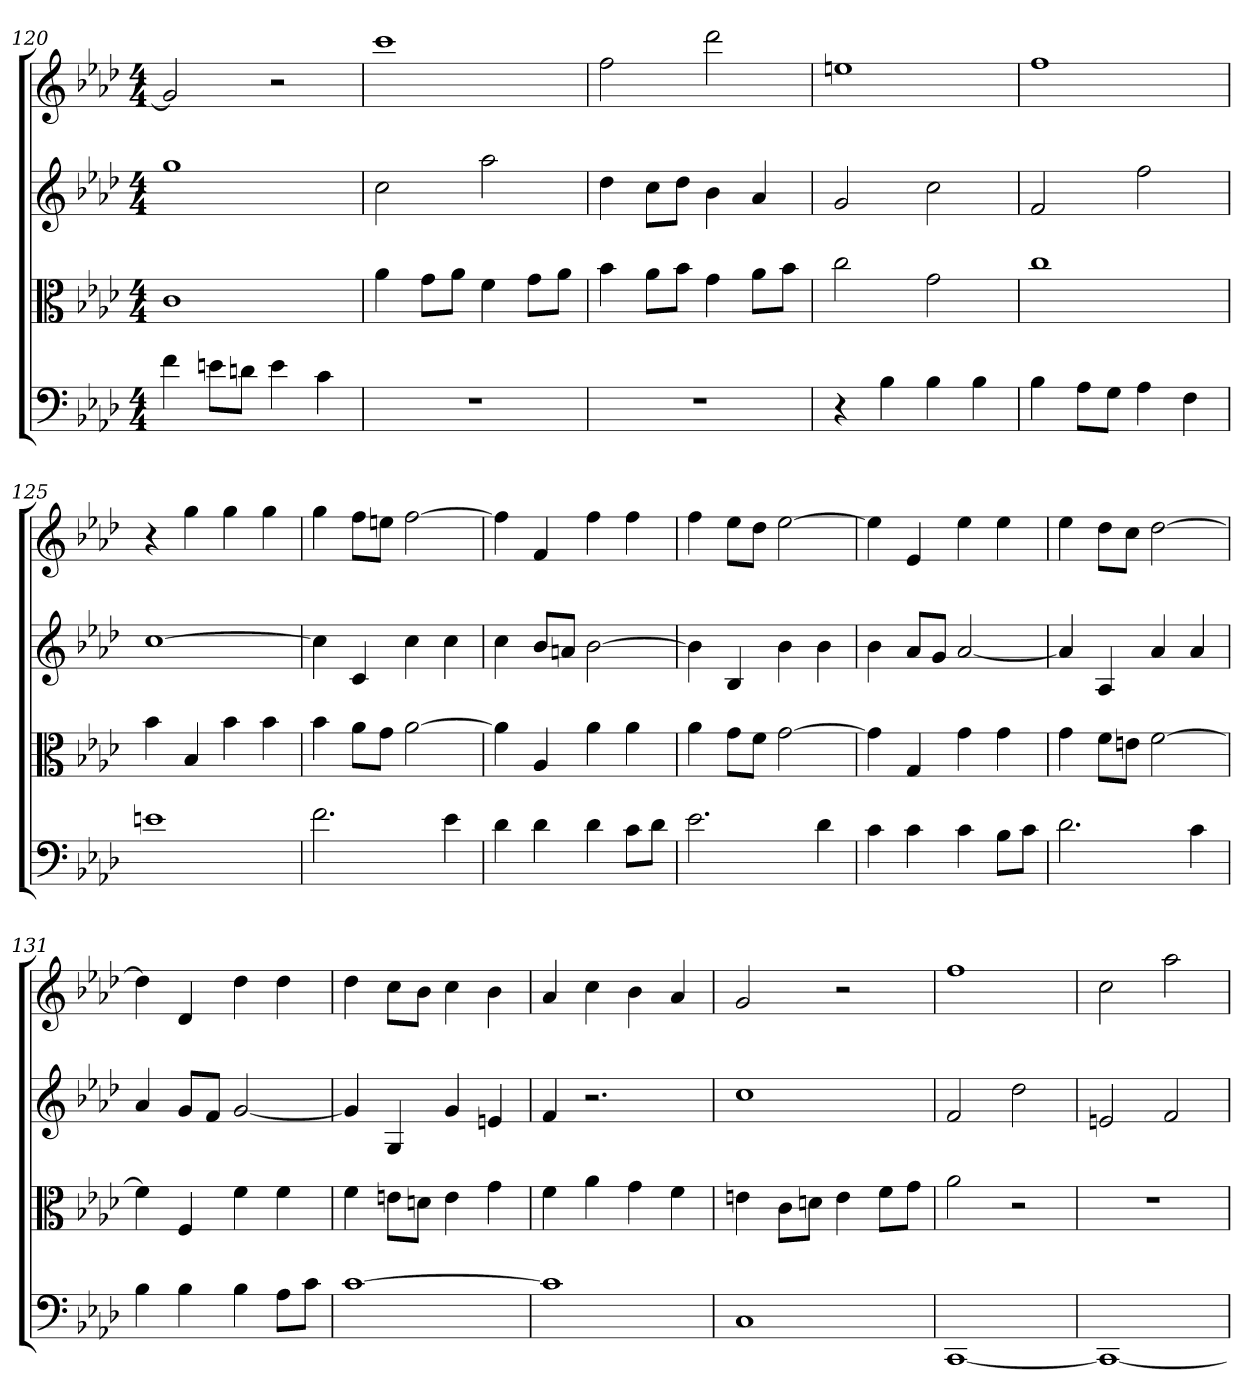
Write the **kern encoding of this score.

**kern	**kern	**kern	**kern
*part4	*part3	*part2	*part1
*staff4	*staff3	*staff2	*staff1
*clefF4	*clefC3	*clefG2	*clefG2
*k[b-e-a-d-]	*k[b-e-a-d-]	*k[b-e-a-d-]	*k[b-e-a-d-]
*f:	*f:	*f:	*f:
*M4/4	*M4/4	*M4/4	*M4/4
=120	=120	=120	=120
4f	1c	1gg	2g]
8en\L	.	.	.
8dn\J	.	.	.
4e	.	.	2r
4c	.	.	.
=121	=121	=121	=121
1r	4a-	2cc	1ccc
.	8g\L	.	.
.	8a-\J	.	.
.	4f	2aa-	.
.	8g\L	.	.
.	8a-\J	.	.
=122	=122	=122	=122
1r	4b-	4dd-	2ff
.	8a-\L	8cc\L	.
.	8b-\J	8dd-\J	.
.	4g	4b-	2ddd-
.	8a-\L	4a-	.
.	8b-\J	.	.
=123	=123	=123	=123
4r	2cc	2g	1een
4B-	.	.	.
4B-	2g	2cc	.
4B-	.	.	.
=124	=124	=124	=124
4B-	1cc	2f	1ff
8A-\L	.	.	.
8G\J	.	.	.
4A-	.	2ff	.
4F	.	.	.
=125	=125	=125	=125
1en	4b-	[1cc	4r
.	4B-	.	4gg
.	4b-	.	4gg
.	4b-	.	4gg
=126	=126	=126	=126
2.f	4b-	4cc]	4gg
.	8a-\L	4c	8ff\L
.	8g\J	.	8een\J
.	[2a-	4cc	[2ff
4e-	.	4cc	.
=127	=127	=127	=127
4d-	4a-]	4cc	4ff]
4d-	4A-	8b-/L	4f
.	.	8an/J	.
4d-	4a-	[2b-	4ff
8c\L	4a-	.	4ff
8d-\J	.	.	.
=128	=128	=128	=128
2.e-	4a-	4b-]	4ff
.	8g\L	4B-	8ee-\L
.	8f\J	.	8dd-\J
.	[2g	4b-	[2ee-
4d-	.	4b-	.
=129	=129	=129	=129
4c	4g]	4b-	4ee-]
4c	4G	8a-/L	4e-
.	.	8g/J	.
4c	4g	[2a-	4ee-
8B-\L	4g	.	4ee-
8c\J	.	.	.
=130	=130	=130	=130
2.d-	4g	4a-]	4ee-
.	8f\L	4A-	8dd-\L
.	8en\J	.	8cc\J
.	[2f	4a-	[2dd-
4c	.	4a-	.
=131	=131	=131	=131
4B-	4f]	4a-	4dd-]
4B-	4F	8g/L	4d-
.	.	8f/J	.
4B-	4f	[2g	4dd-
8A-\L	4f	.	4dd-
8c\J	.	.	.
=132	=132	=132	=132
[1c	4f	4g]	4dd-
.	8en\L	4G	8cc\L
.	8dn\J	.	8b-\J
.	4e	4g	4cc
.	4g	4en	4b-
=133	=133	=133	=133
1c]	4f	4f	4a-
.	4a-	2.r	4cc
.	4g	.	4b-
.	4f	.	4a-
=134	=134	=134	=134
1C	4en	1cc	2g
.	8c\L	.	.
.	8dn\J	.	.
.	4e	.	2r
.	8f\L	.	.
.	8g\J	.	.
=135	=135	=135	=135
[1CC	2a-	2f	1ff
.	2r	2dd-	.
=136	=136	=136	=136
1CC_	1r	2en	2cc
.	.	2f	2aa-
=	=	=	=
*-	*-	*-	*-
